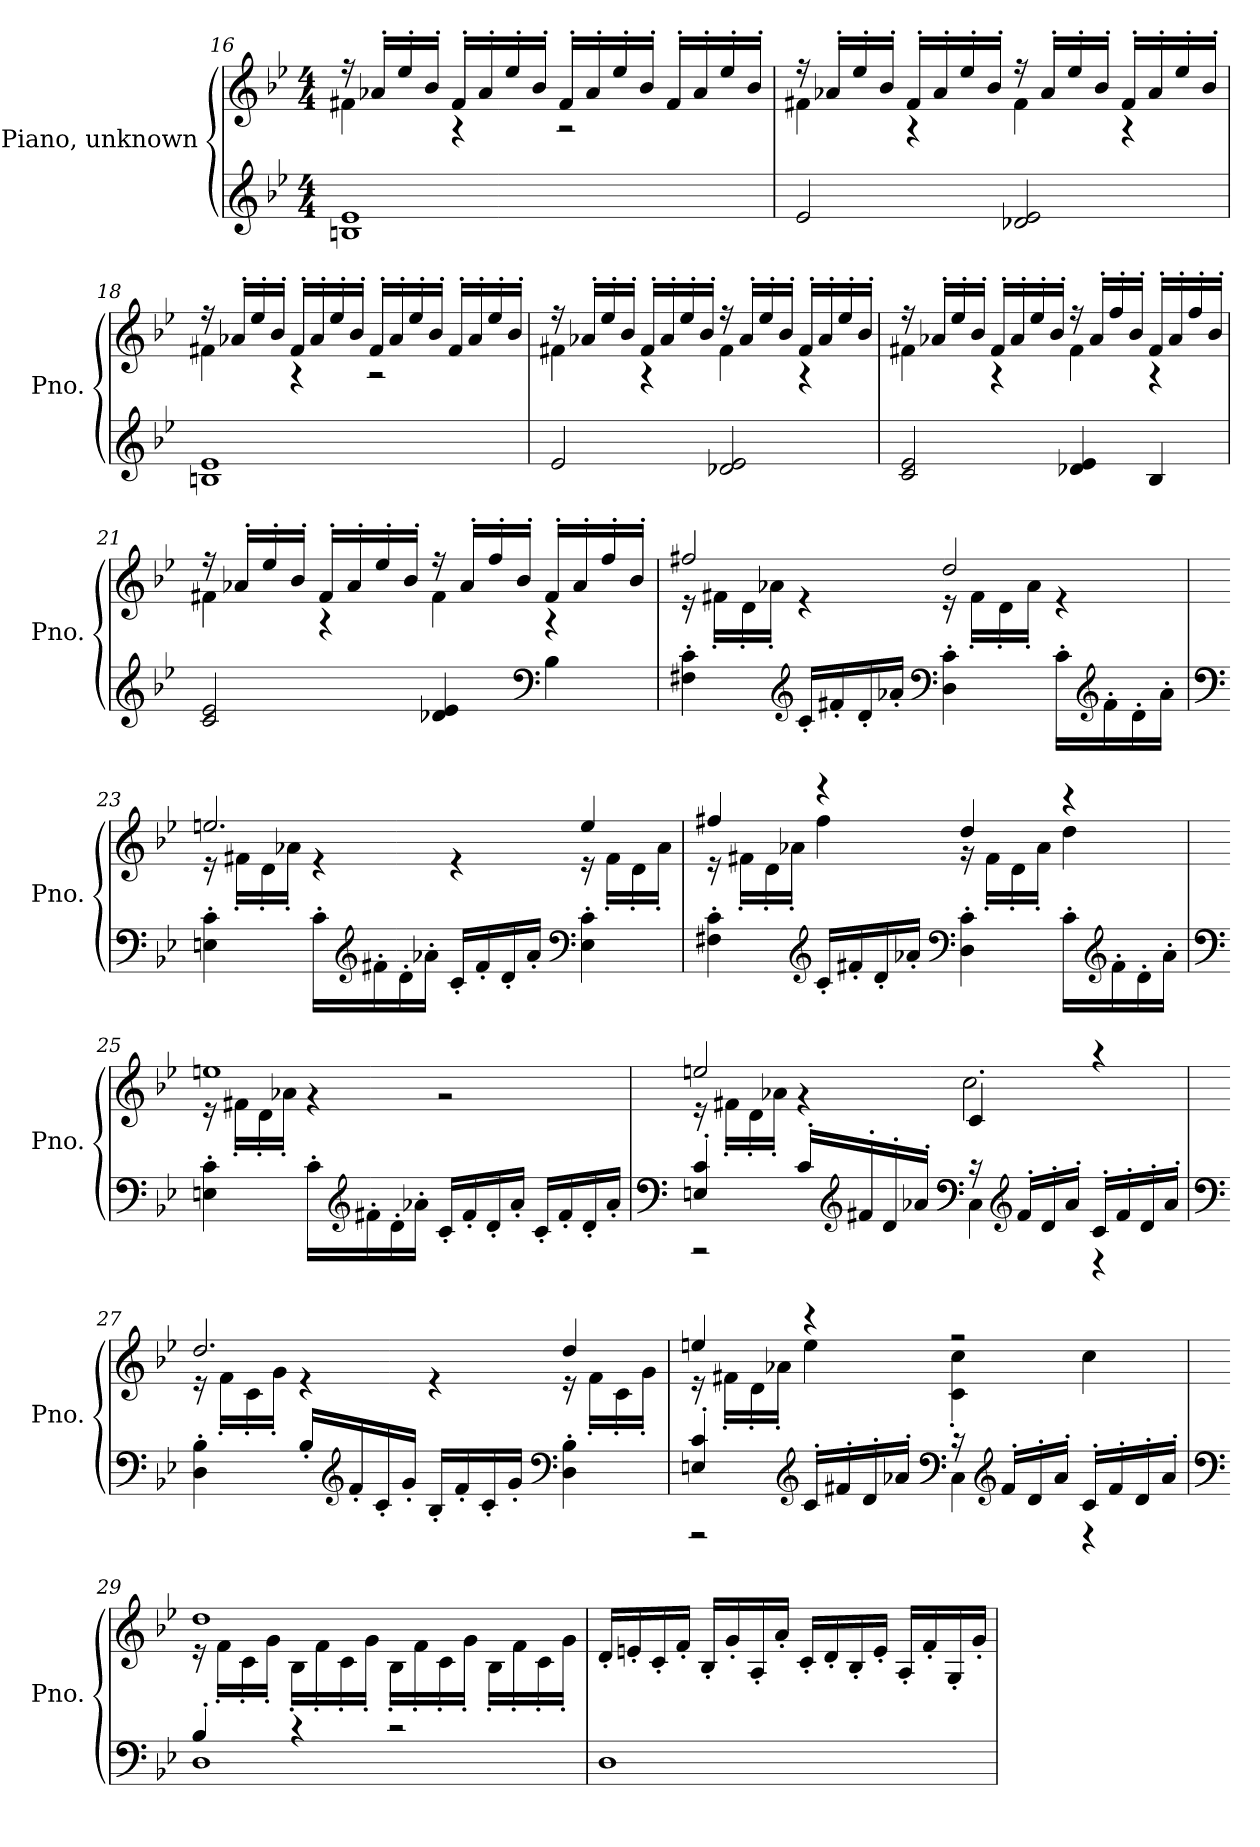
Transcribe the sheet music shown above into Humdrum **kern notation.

**kern	**kern
*part1	*part1
*staff2	*staff1
*I"Piano, unknown	*
*I'Pno.	*
!!LO:LB:g=z
*clefG2	*clefG2
*k[b-e-]	*k[b-e-]
*M4/4	*M4/4
=16	=16
*	*^
1Bn 1e-	16r	4f#X\
.	16a-X'/LL	.
.	16ee-'/	.
.	16b-'/JJ	.
.	16f#'/LL	4r
.	16a-'/	.
.	16ee-'/	.
.	16b-'/JJ	.
.	16f#'/LL	2r
.	16a-'/	.
.	16ee-'/	.
.	16b-'/JJ	.
.	16f#'/LL	.
.	16a-'/	.
.	16ee-'/	.
.	16b-'/JJ	.
=17	=17	=17
2e-/	16r	4f#X\
.	16a-X'/LL	.
.	16ee-'/	.
.	16b-'/JJ	.
.	16f#'/LL	4r
.	16a-'/	.
.	16ee-'/	.
.	16b-'/JJ	.
2d-X/ 2e-/	16r	4f#\
.	16a-'/LL	.
.	16ee-'/	.
.	16b-'/JJ	.
.	16f#'/LL	4r
.	16a-'/	.
.	16ee-'/	.
.	16b-'/JJ	.
!!LO:LB:g=z	!!
=18	=18	=18
1Bn 1e-	16r	4f#X\
.	16a-X'/LL	.
.	16ee-'/	.
.	16b-'/JJ	.
.	16f#'/LL	4r
.	16a-'/	.
.	16ee-'/	.
.	16b-'/JJ	.
.	16f#'/LL	2r
.	16a-'/	.
.	16ee-'/	.
.	16b-'/JJ	.
.	16f#'/LL	.
.	16a-'/	.
.	16ee-'/	.
.	16b-'/JJ	.
=19	=19	=19
2e-/	16r	4f#X\
.	16a-X'/LL	.
.	16ee-'/	.
.	16b-'/JJ	.
.	16f#'/LL	4r
.	16a-'/	.
.	16ee-'/	.
.	16b-'/JJ	.
2d-X/ 2e-/	16r	4f#\
.	16a-'/LL	.
.	16ee-'/	.
.	16b-'/JJ	.
.	16f#'/LL	4r
.	16a-'/	.
.	16ee-'/	.
.	16b-'/JJ	.
!!LO:LB:g=z	!!
=20	=20	=20
2c/ 2e-/	16r	4f#X\
.	16a-X'/LL	.
.	16ee-'/	.
.	16b-'/JJ	.
.	16f#'/LL	4r
.	16a-'/	.
.	16ee-'/	.
.	16b-'/JJ	.
4d-X/ 4e-/	16r	4f#\
.	16a-'/LL	.
.	16ff'/	.
.	16b-'/JJ	.
4B-/	16f#'/LL	4r
.	16a-'/	.
.	16ff'/	.
.	16b-'/JJ	.
=21	=21	=21
2c/ 2e-/	16r	4f#X\
.	16a-X'/LL	.
.	16ee-'/	.
.	16b-'/JJ	.
.	16f#'/LL	4r
.	16a-'/	.
.	16ee-'/	.
.	16b-'/JJ	.
4d-X/ 4e-/	16r	4f#\
.	16a-'/LL	.
.	16ff'/	.
.	16b-'/JJ	.
*clefF4	*	*
4B-\	16f#'/LL	4r
.	16a-'/	.
.	16ff'/	.
.	16b-'/JJ	.
!!LO:LB:g=z	!!
=22	=22	=22
4F#X\' 4c\'	2ff#X/	16r
.	.	16f#X'\LL
.	.	16d'\
.	.	16a-X'\JJ
*clefG2	*	*
16c'/LL	.	4r
16f#X'/	.	.
16d'/	.	.
16a-X'/JJ	.	.
*clefF4	*	*
4D\' 4c\'	2dd/	16r
.	.	16f#'\LL
.	.	16d'\
.	.	16a-'\JJ
16c'\LL	.	4r
*clefG2	*	*
16f#'\	.	.
16d'\	.	.
16a-'\JJ	.	.
!!LO:LB:g=z	!!
=23	=23	=23
*clefF4	*	*
4En\' 4c\'	2.een/	16r
.	.	16f#X'\LL
.	.	16d'\
.	.	16a-X'\JJ
16c'\LL	.	4r
*clefG2	*	*
16f#X'\	.	.
16d'\	.	.
16a-X'\JJ	.	.
16c'/LL	.	4r
16f#'/	.	.
16d'/	.	.
16a-'/JJ	.	.
*clefF4	*	*
4E\' 4c\'	4ee/	16r
.	.	16f#'\LL
.	.	16d'\
.	.	16a-'\JJ
!!LO:PB:g=z	!!
=24	=24	=24
4F#X\' 4c\'	4ff#X/	16r
.	.	16f#X'\LL
.	.	16d'\
.	.	16a-X'\JJ
*clefG2	*	*
16c'/LL	4r	4ff#\
16f#X'/	.	.
16d'/	.	.
16a-X'/JJ	.	.
*clefF4	*	*
4D\' 4c\'	4dd/	16r
.	.	16f#'\LL
.	.	16d'\
.	.	16a-'\JJ
16c'\LL	4r	4dd\
*clefG2	*	*
16f#'\	.	.
16d'\	.	.
16a-'\JJ	.	.
!!LO:LB:g=z	!!
=25	=25	=25
*clefF4	*	*
4En\' 4c\'	1een	16r
.	.	16f#X'\LL
.	.	16d'\
.	.	16a-X'\JJ
16c'\LL	.	4r
*clefG2	*	*
16f#X'\	.	.
16d'\	.	.
16a-X'\JJ	.	.
16c'/LL	.	2r
16f#'/	.	.
16d'/	.	.
16a-'/JJ	.	.
16c'/LL	.	.
16f#'/	.	.
16d'/	.	.
16a-'/JJ	.	.
!!LO:LB:g=z	!!
=26	=26	=26
*clefF4	*	*
*^	*	*
4En/' 4c/'	2r	2een/	16r
.	.	.	16f#X'\LL
.	.	.	16d'\
.	.	.	16a-X'\JJ
16c'/LL	.	.	4r
*clefG2	*	*	*
16f#X'/	.	.	.
16d'/	.	.	.
16a-X'/JJ	.	.	.
*clefF4	*	*	*
16r	4C\	4c'/	2cc\
*clefG2	*	*	*
16f#'/LL	.	.	.
16d'/	.	.	.
16a-'/JJ	.	.	.
16c'/LL	4r	4r	.
16f#'/	.	.	.
16d'/	.	.	.
16a-'/JJ	.	.	.
*v	*v	*	*
=27	=27	=27
*clefF4	*	*
4D\' 4B-\'	2.dd/	16r
.	.	16f'\LL
.	.	16c'\
.	.	16g'\JJ
16B-'/LL	.	4r
*clefG2	*	*
16f'/	.	.
16c'/	.	.
16g'/JJ	.	.
16B-'/LL	.	4r
16f'/	.	.
16c'/	.	.
16g'/JJ	.	.
*clefF4	*	*
4D\' 4B-\'	4dd/	16r
.	.	16f'\LL
.	.	16c'\
.	.	16g'\JJ
!!LO:LB:g=z	!!
=28	=28	=28
*^	*	*
4En/' 4c/'	2r	4een/	16r
.	.	.	16f#X'\LL
.	.	.	16d'\
.	.	.	16a-X'\JJ
*clefG2	*	*	*
16c'/LL	.	4r	4ee\
16f#X'/	.	.	.
16d'/	.	.	.
16a-X'/JJ	.	.	.
*clefF4	*	*	*
16r	4C\	2r	4c\' 4cc\'
*clefG2	*	*	*
16f#'/LL	.	.	.
16d'/	.	.	.
16a-'/JJ	.	.	.
16c'/LL	4r	.	4cc\
16f#'/	.	.	.
16d'/	.	.	.
16a-'/JJ	.	.	.
=29	=29	=29	=29
*clefF4	*	*	*
4B-'/	1D	1dd	16r
.	.	.	16f'\LL
.	.	.	16c'\
.	.	.	16g'\JJ
4r	.	.	16B-'\LL
.	.	.	16f'\
.	.	.	16c'\
.	.	.	16g'\JJ
2r	.	.	16B-'\LL
.	.	.	16f'\
.	.	.	16c'\
.	.	.	16g'\JJ
.	.	.	16B-'\LL
.	.	.	16f'\
.	.	.	16c'\
.	.	.	16g'\JJ
*v	*v	*	*
*	*v	*v
!!LO:LB:g=z
=30	=30
1D	16d'/LL
.	16en'/
.	16c'/
.	16f'/JJ
.	16B-'/LL
.	16g'/
.	16A'/
.	16a'/JJ
.	16c'/LL
.	16d'/
.	16B-'/
.	16e'/JJ
.	16A'/LL
.	16f'/
.	16G'/
.	16g'/JJ
=	=
*-	*-
